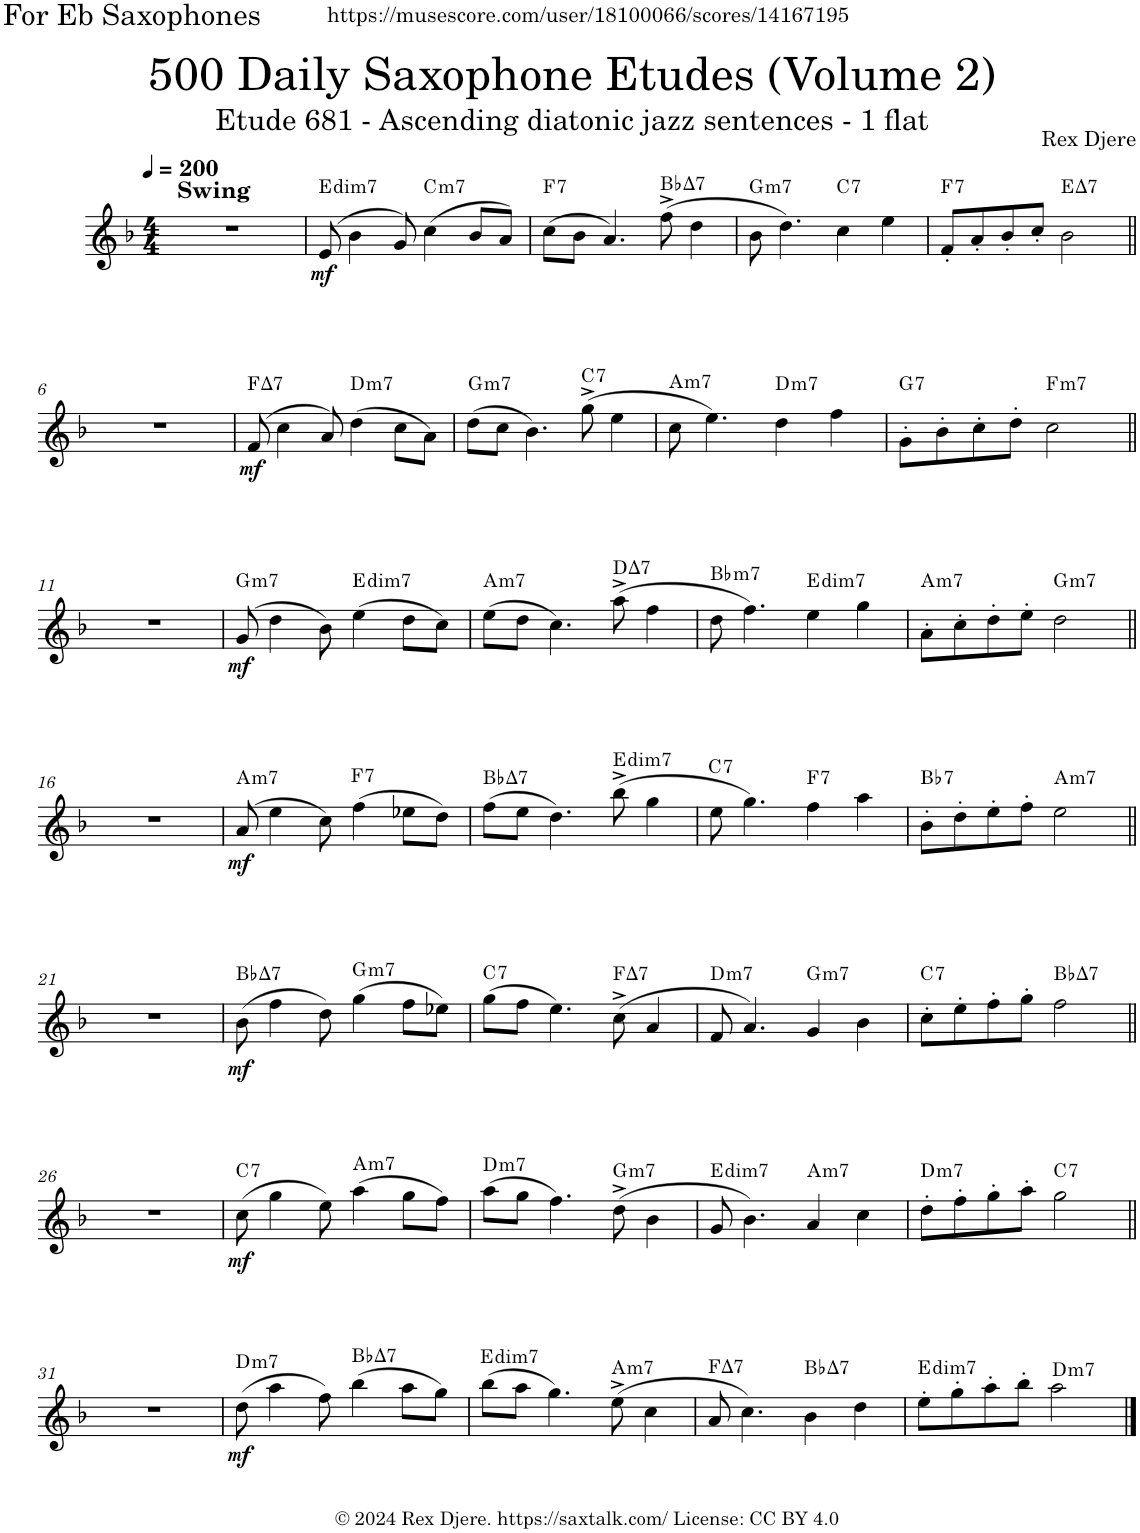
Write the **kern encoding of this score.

**kern	**dynam	**harte
*part1	*part1	*part1
*staff1	*staff1	*
*I"Alto Saxophone	*	*
*I'A. Sax.	*	*
*clefG2	*	*
*Trd5c9	*	*
*k[b-]	*	*
*M4/4	*	*
*MM200	*	*
=1	=1	=1
!LO:TX:a:B:t=Swing	!	!
1r	.	.
=2	=2	=2
!	!LO:DY:b	!LO:H:kt=dim7
(8e/	mf	E:dim7
4b-\	.	.
8g/)	.	.
!	!	!LO:H:kt=m7
(4cc\	.	C:min7
8b-/L	.	.
8a/J)	.	.
=3	=3	=3
!	!	!LO:H:kt=7
(8cc\L	.	F:7
8b-\J	.	.
4.a/)	.	.
!	!	!LO:H:kt=7
(8ff^\	.	Bb:maj7
4dd\	.	.
=4	=4	=4
!	!	!LO:H:kt=m7
8b-\	.	G:min7
4.dd\)	.	.
!	!	!LO:H:kt=7
4cc\	.	C:7
4ee\	.	.
=5	=5	=5
!	!	!LO:H:kt=7
8f'/L	.	F:7
8a'/	.	.
8b-'/	.	.
8cc'/J	.	.
!	!	!LO:H:kt=7
2b-\	.	E:maj7
!!LO:LB:g=z
=6||	=6||	=6||
*k[b-]	*	*
1r	.	.
=7	=7	=7
!	!LO:DY:b	!LO:H:kt=7
(8f/	mf	F:maj7
4cc\	.	.
8a/)	.	.
!	!	!LO:H:kt=m7
(4dd\	.	D:min7
8cc\L	.	.
8a\J)	.	.
=8	=8	=8
!	!	!LO:H:kt=m7
(8dd\L	.	G:min7
8cc\J	.	.
4.b-\)	.	.
!	!	!LO:H:kt=7
(8gg^\	.	C:7
4ee\	.	.
=9	=9	=9
!	!	!LO:H:kt=m7
8cc\	.	A:min7
4.ee\)	.	.
!	!	!LO:H:kt=m7
4dd\	.	D:min7
4ff\	.	.
=10	=10	=10
!	!	!LO:H:kt=7
8g'\L	.	G:7
8b-'\	.	.
8cc'\	.	.
8dd'\J	.	.
!	!	!LO:H:kt=m7
2cc\	.	F:min7
!!LO:LB:g=z
=11||	=11||	=11||
*k[b-]	*	*
1r	.	.
=12	=12	=12
!	!LO:DY:b	!LO:H:kt=m7
(8g/	mf	G:min7
4dd\	.	.
8b-\)	.	.
!	!	!LO:H:kt=dim7
(4ee\	.	E:dim7
8dd\L	.	.
8cc\J)	.	.
=13	=13	=13
!	!	!LO:H:kt=m7
(8ee\L	.	A:min7
8dd\J	.	.
4.cc\)	.	.
!	!	!LO:H:kt=7
(8aa^\	.	D:maj7
4ff\	.	.
=14	=14	=14
!	!	!LO:H:kt=m7
8dd\	.	Bb:min7
4.ff\)	.	.
!	!	!LO:H:kt=dim7
4ee\	.	E:dim7
4gg\	.	.
=15	=15	=15
!	!	!LO:H:kt=m7
8a'\L	.	A:min7
8cc'\	.	.
8dd'\	.	.
8ee'\J	.	.
!	!	!LO:H:kt=m7
2dd\	.	G:min7
!!LO:LB:g=z
=16||	=16||	=16||
*k[b-]	*	*
1r	.	.
=17	=17	=17
!	!LO:DY:b	!LO:H:kt=m7
(8a/	mf	A:min7
4ee\	.	.
8cc\)	.	.
!	!	!LO:H:kt=7
(4ff\	.	F:7
8ee-X\L	.	.
8dd\J)	.	.
=18	=18	=18
!	!	!LO:H:kt=7
(8ff\L	.	Bb:maj7
8ee\J	.	.
4.dd\)	.	.
!	!	!LO:H:kt=dim7
(8bb-^\	.	E:dim7
4gg\	.	.
=19	=19	=19
!	!	!LO:H:kt=7
8ee\	.	C:7
4.gg\)	.	.
!	!	!LO:H:kt=7
4ff\	.	F:7
4aa\	.	.
=20	=20	=20
!	!	!LO:H:kt=7
8b-'\L	.	Bb:7
8dd'\	.	.
8ee'\	.	.
8ff'\J	.	.
!	!	!LO:H:kt=m7
2ee\	.	A:min7
!!LO:LB:g=z
=21||	=21||	=21||
*k[b-]	*	*
1r	.	.
=22	=22	=22
!	!LO:DY:b	!LO:H:kt=7
(8b-\	mf	Bb:maj7
4ff\	.	.
8dd\)	.	.
!	!	!LO:H:kt=m7
(4gg\	.	G:min7
8ff\L	.	.
8ee-X\J)	.	.
=23	=23	=23
!	!	!LO:H:kt=7
(8gg\L	.	C:7
8ff\J	.	.
4.ee\)	.	.
!	!	!LO:H:kt=7
(8cc^\	.	F:maj7
4a/	.	.
=24	=24	=24
!	!	!LO:H:kt=m7
8f/	.	D:min7
4.a/)	.	.
!	!	!LO:H:kt=m7
4g/	.	G:min7
4b-\	.	.
=25	=25	=25
!	!	!LO:H:kt=7
8cc'\L	.	C:7
8ee'\	.	.
8ff'\	.	.
8gg'\J	.	.
!	!	!LO:H:kt=7
2ff\	.	Bb:maj7
!!LO:LB:g=z
=26||	=26||	=26||
1r	.	.
=27	=27	=27
!	!LO:DY:b	!LO:H:kt=7
(8cc\	mf	C:7
4gg\	.	.
8ee\)	.	.
!	!	!LO:H:kt=m7
(4aa\	.	A:min7
8gg\L	.	.
8ff\J)	.	.
=28	=28	=28
!	!	!LO:H:kt=m7
(8aa\L	.	D:min7
8gg\J	.	.
4.ff\)	.	.
!	!	!LO:H:kt=m7
(8dd^\	.	G:min7
4b-\	.	.
=29	=29	=29
!	!	!LO:H:kt=dim7
8g/	.	E:dim7
4.b-\)	.	.
!	!	!LO:H:kt=m7
4a/	.	A:min7
4cc\	.	.
=30	=30	=30
!	!	!LO:H:kt=m7
8dd'\L	.	D:min7
8ff'\	.	.
8gg'\	.	.
8aa'\J	.	.
!	!	!LO:H:kt=7
2gg\	.	C:7
!!LO:LB:g=z
=31||	=31||	=31||
1r	.	.
=32	=32	=32
!	!LO:DY:b	!LO:H:kt=m7
(8dd\	mf	D:min7
4aa\	.	.
8ff\)	.	.
!	!	!LO:H:kt=7
(4bb-\	.	Bb:maj7
8aa\L	.	.
8gg\J)	.	.
=33	=33	=33
!	!	!LO:H:kt=dim7
(8bb-\L	.	E:dim7
8aa\J	.	.
4.gg\)	.	.
!	!	!LO:H:kt=m7
(8ee^\	.	A:min7
4cc\	.	.
=34	=34	=34
!	!	!LO:H:kt=7
8a/	.	F:maj7
4.cc\)	.	.
!	!	!LO:H:kt=7
4b-\	.	Bb:maj7
4dd\	.	.
=35	=35	=35
!	!	!LO:H:kt=dim7
8ee'\L	.	E:dim7
8gg'\	.	.
8aa'\	.	.
8bb-'\J	.	.
!	!	!LO:H:kt=m7
2aa\	.	D:min7
==	==	==
*-	*-	*-
